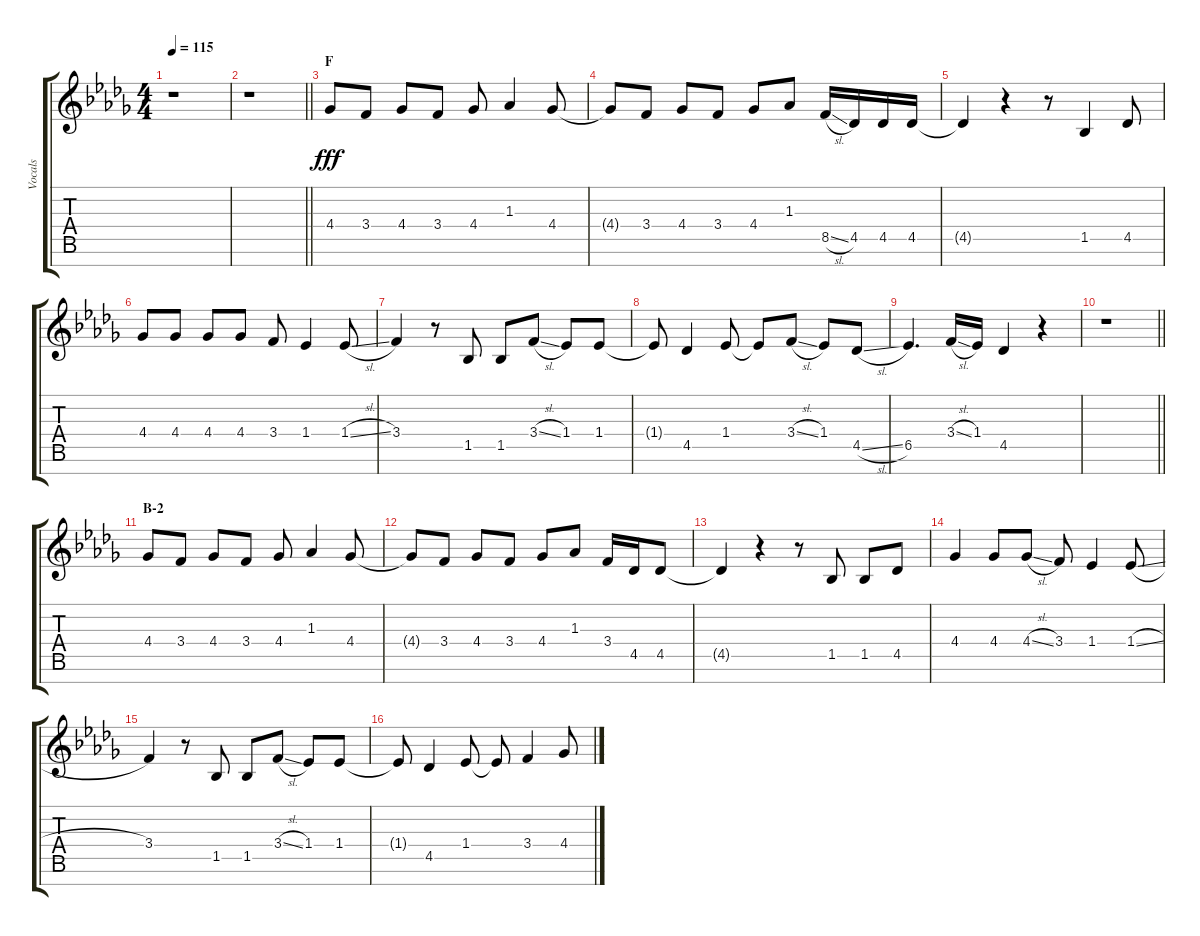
\track ("Vocals" "Vocals") {instrument voiceoohs}
\staff {score tabs}
\tuning (E5 B4 G4 D4 A3 E3 B2) {hide}
\ts (4 4)
\tempo 115
\clef g2
\ks db
r.1{dy fff} |
\barLineRight lightlight
r.1 |
\section ("" "F")
4.4.8 3.4.8 4.4.8 3.4.8 4.4.8 1.3.4 4.4.8 |
4.4{t}.8 3.4.8 4.4.8 3.4.8 4.4.8 1.3.8 8.5{sl}.16 4.5.16 4.5.16 4.5.16 |
4.5{t}.4 r.4 r.8 1.5.4 4.5.8 |
4.4.8 4.4.8 4.4.8 4.4.8 3.4.8 1.4.4 1.4{sl}.8 |
3.4.4 r.8 1.5.8 1.5.8 3.4{sl}.8 1.4.8 1.4.8 |
1.4{t}.8 4.5.4 1.4.8 1.4{t}.8 3.4{sl}.8 1.4.8 4.5{sl}.8 |
6.5.4{d} 3.4{sl}.16 1.4.16 4.5.4 r.4 |
\barLineRight lightlight
r.1 |
\section ("" "B-2")
4.4.8 3.4.8 4.4.8 3.4.8 4.4.8 1.3.4 4.4.8 |
4.4{t}.8 3.4.8 4.4.8 3.4.8 4.4.8 1.3.8 3.4.16 4.5.16 4.5.8 |
4.5{t}.4 r.4 r.8 1.5.8 1.5.8 4.5.8 |
4.4.4 4.4.8 4.4{sl}.8 3.4.8 1.4.4 1.4{sl}.8 |
3.4.4 r.8 1.5.8 1.5.8 3.4{sl}.8 1.4.8 1.4.8 |
1.4{t}.8 4.5.4 1.4.8 1.4{t}.8 3.4.4 4.4.8
